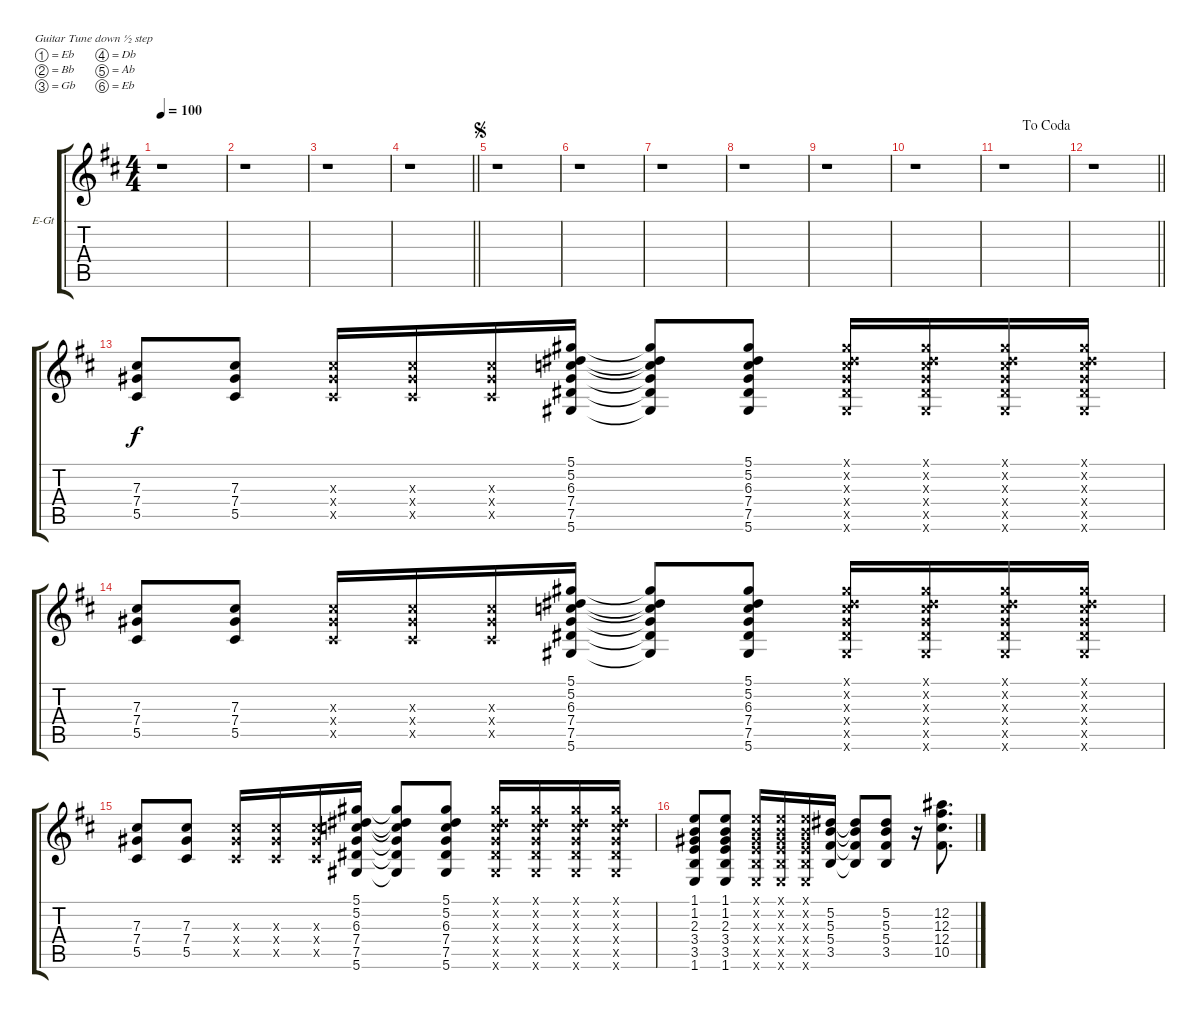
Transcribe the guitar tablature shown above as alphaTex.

\bracketExtendMode groupsimilarinstruments
\firstSystemTrackNameOrientation horizontal
\otherSystemsTrackNameOrientation horizontal
\track ("Untitled" "E-Gt") {instrument distortionguitar}
\staff {score tabs}
\tuning (Eb4 Bb3 Gb3 Db3 Ab2 Eb2)
\ts (4 4)
\tempo 100
\clef g2
\ks d
r.1{dy f} |
r.1 |
r.1 |
\barLineRight lightlight
r.1 |
\jump segno
r.1 |
r.1 |
r.1 |
r.1 |
r.1 |
r.1 |
\jump dacoda
r.1 |
\barLineRight lightlight
r.1 |
(7.3 7.4 5.5).8 (7.3 7.4 5.5).8 (7.3{x} 7.4{x} 5.5{x}).16 (7.3{x} 7.4{x} 5.5{x}).16 (7.3{x} 7.4{x} 5.5{x}).16 (5.1 5.2 6.3 7.4 7.5 5.6).16 (5.1{t} 5.2{t} 6.3{t} 7.4{t} 7.5{t} 5.6{t}).8 (5.1 5.2 6.3 7.4 7.5 5.6).8 (5.1{x} 5.2{x} 6.3{x} 7.4{x} 7.5{x} 5.6{x}).16 (5.1{x} 5.2{x} 6.3{x} 7.4{x} 7.5{x} 5.6{x}).16 (5.1{x} 5.2{x} 6.3{x} 7.4{x} 7.5{x} 5.6{x}).16 (5.1{x} 5.2{x} 6.3{x} 7.4{x} 7.5{x} 5.6{x}).16 |
(7.3 7.4 5.5).8 (7.3 7.4 5.5).8 (7.3{x} 7.4{x} 5.5{x}).16 (7.3{x} 7.4{x} 5.5{x}).16 (7.3{x} 7.4{x} 5.5{x}).16 (5.1 5.2 6.3 7.4 7.5 5.6).16 (5.1{t} 5.2{t} 6.3{t} 7.4{t} 7.5{t} 5.6{t}).8 (5.1 5.2 6.3 7.4 7.5 5.6).8 (5.1{x} 5.2{x} 6.3{x} 7.4{x} 7.5{x} 5.6{x}).16 (5.1{x} 5.2{x} 6.3{x} 7.4{x} 7.5{x} 5.6{x}).16 (5.1{x} 5.2{x} 6.3{x} 7.4{x} 7.5{x} 5.6{x}).16 (5.1{x} 5.2{x} 6.3{x} 7.4{x} 7.5{x} 5.6{x}).16 |
(7.3 7.4 5.5).8 (7.3 7.4 5.5).8 (7.3{x} 7.4{x} 5.5{x}).16 (7.3{x} 7.4{x} 5.5{x}).16 (7.3{x} 7.4{x} 5.5{x}).16 (5.1 5.2 6.3 7.4 7.5 5.6).16 (5.1{t} 5.2{t} 6.3{t} 7.4{t} 7.5{t} 5.6{t}).8 (5.1 5.2 6.3 7.4 7.5 5.6).8 (5.1{x} 5.2{x} 6.3{x} 7.4{x} 7.5{x} 5.6{x}).16 (5.1{x} 5.2{x} 6.3{x} 7.4{x} 7.5{x} 5.6{x}).16 (5.1{x} 5.2{x} 6.3{x} 7.4{x} 7.5{x} 5.6{x}).16 (5.1{x} 5.2{x} 6.3{x} 7.4{x} 7.5{x} 5.6{x}).16 |
(1.1 1.2 2.3 3.4 3.5 1.6).8 (1.1 1.2 2.3 3.4 3.5 1.6).8 (1.1{x} 1.2{x} 2.3{x} 3.4{x} 3.5{x} 1.6{x}).16 (1.1{x} 1.2{x} 2.3{x} 3.4{x} 3.5{x} 1.6{x}).16 (1.1{x} 1.2{x} 2.3{x} 3.4{x} 3.5{x} 1.6{x}).16 (5.2 5.3 5.4 3.5).16 (5.2{t} 5.3{t} 5.4{t} 3.5{t}).8 (5.2 5.3 5.4 3.5).8 r.16 (12.2 12.3 12.4 10.5).8{d}
